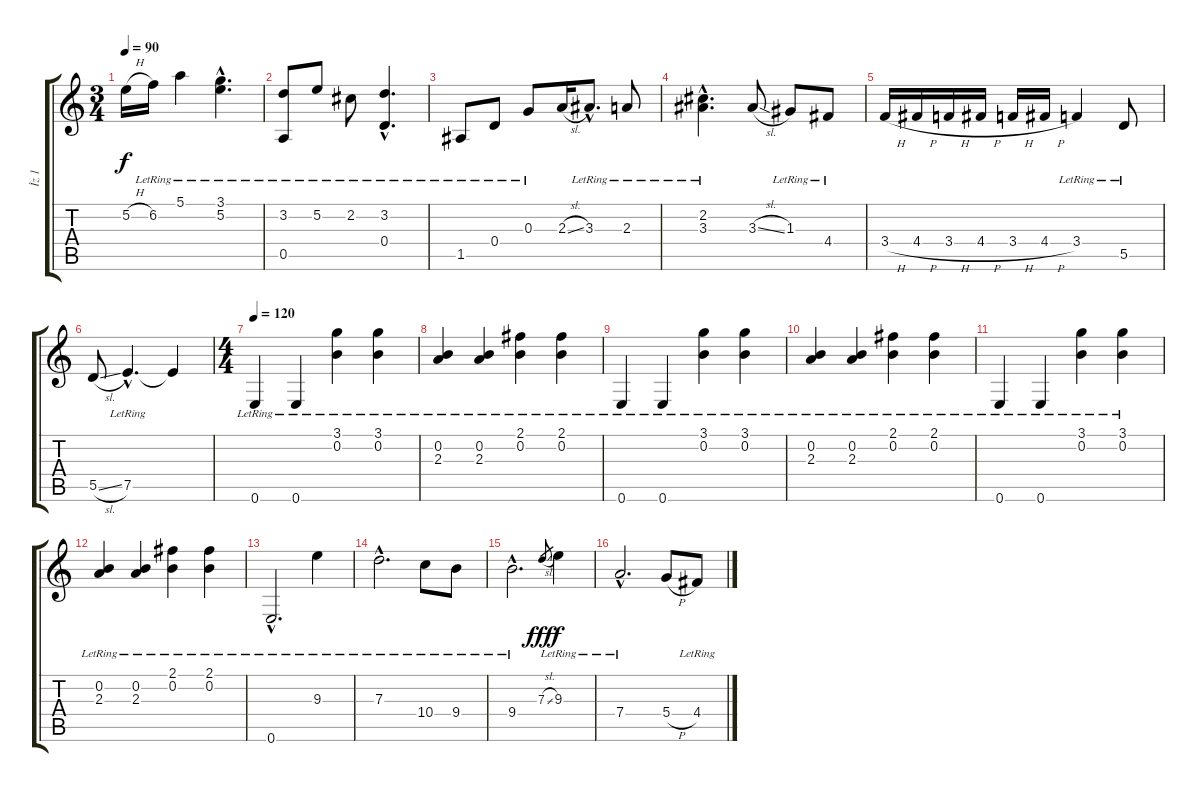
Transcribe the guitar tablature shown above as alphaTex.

\track ("İz 1" "İz 1") {instrument acousticguitarsteel}
\staff {score tabs}
\tuning (E4 B3 G3 D3 A2 E2) {hide}
\ts (3 4)
\tempo 90
\clef g2
\ks c
5.2{h}.16{dy f} 6.2{lr}.16 5.1{lr}.4 (3.1{hac lr} 5.2{hac lr}).4{d} |
(3.2{lr} 0.5{lr}).8 5.2{lr}.8 2.2{lr}.8 (3.2{hac lr} 0.4{hac lr}).4{d} |
1.5{lr}.8 0.4{lr}.8 0.3{lr}.8 2.3{sl}.16 3.3{hac lr}.8{d} 2.3{lr}.8 |
(2.2{hac lr} 3.3{hac lr}).4{d} 3.3{sl}.8 1.3{lr}.8 4.4{lr}.8 |
3.4{h}.16 4.4{h}.16 3.4{h}.16 4.4{h}.16 3.4{h}.16 4.4{h}.16 3.4{lr}.4 5.5{lr}.8 |
5.5{sl}.8 7.5{hac lr}.4{d} 7.5{t}.4 |
\ts (4 4)
\tempo 120
0.6{lr}.4 0.6{lr}.4 (3.1{lr} 0.2{lr}).4 (3.1{lr} 0.2{lr}).4 |
(0.2{lr} 2.3{lr}).4 (0.2{lr} 2.3{lr}).4 (2.1{lr} 0.2{lr}).4 (2.1{lr} 0.2{lr}).4 |
0.6{lr}.4 0.6{lr}.4 (3.1{lr} 0.2{lr}).4 (3.1{lr} 0.2{lr}).4 |
(0.2{lr} 2.3{lr}).4 (0.2{lr} 2.3{lr}).4 (2.1{lr} 0.2{lr}).4 (2.1{lr} 0.2{lr}).4 |
0.6{lr}.4 0.6{lr}.4 (3.1{lr} 0.2{lr}).4 (3.1{lr} 0.2{lr}).4 |
(0.2{lr} 2.3{lr}).4 (0.2{lr} 2.3{lr}).4 (2.1{lr} 0.2{lr}).4 (2.1{lr} 0.2{lr}).4 |
0.6{hac lr}.2{d} 9.3{lr}.4 |
7.3{hac lr}.2{d} 10.4{lr}.8 9.4{lr}.8 |
9.4{hac lr}.2{d} 7.3{sl}.8{gr dy fff} 9.3{lr}.4{dy f} |
7.4{hac lr}.2{d} 5.4{h}.8 4.4{lr}.8
